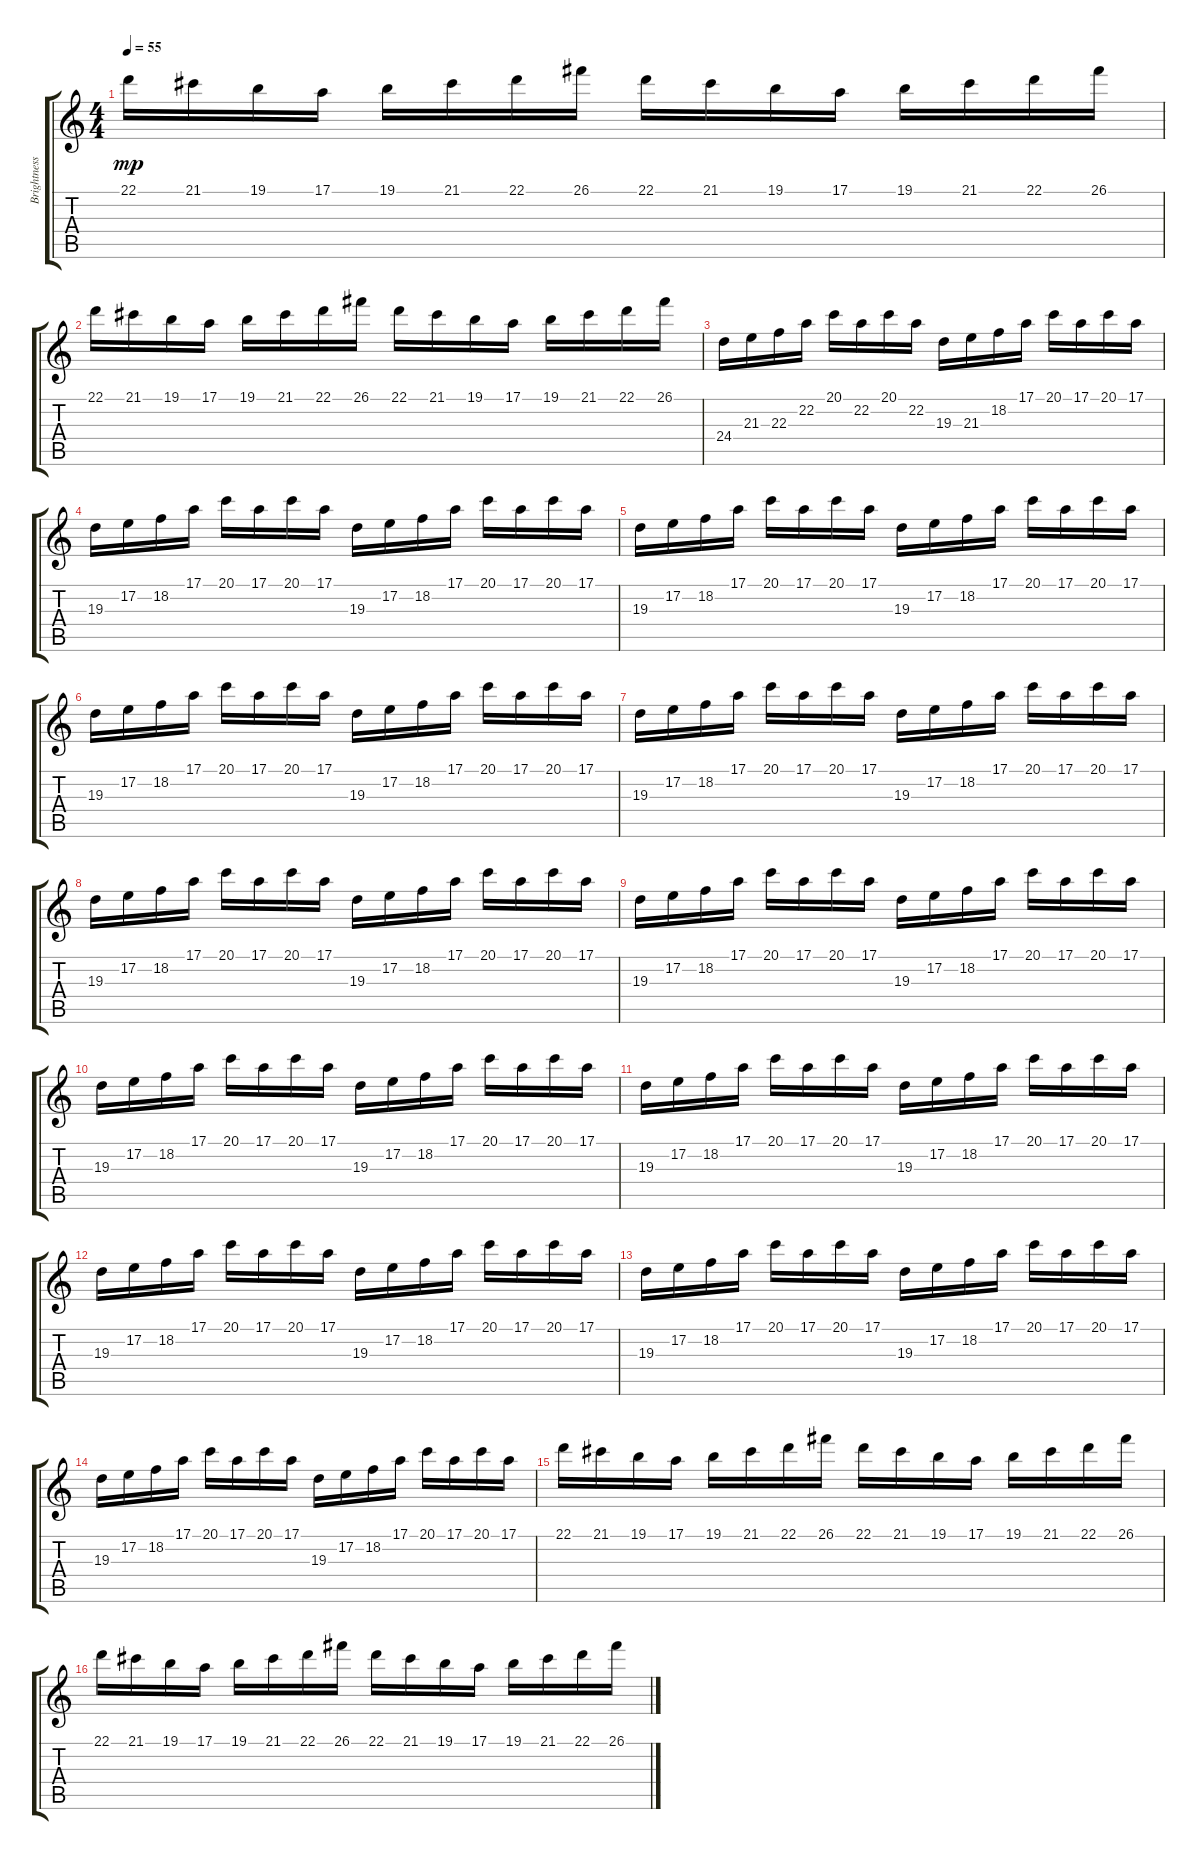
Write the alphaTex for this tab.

\track ("Brightness          " "Brightness") {instrument fx5brightness}
\staff {score tabs}
\tuning (E4 B3 G3 D3 A2 E2) {hide}
\ts (4 4)
\tempo 55
\clef g2
\ks c
22.1.16{dy mp} 21.1.16 19.1.16 17.1.16 19.1.16 21.1.16 22.1.16 26.1.16 22.1.16 21.1.16 19.1.16 17.1.16 19.1.16 21.1.16 22.1.16 26.1.16 |
22.1.16 21.1.16 19.1.16 17.1.16 19.1.16 21.1.16 22.1.16 26.1.16 22.1.16 21.1.16 19.1.16 17.1.16 19.1.16 21.1.16 22.1.16 26.1.16 |
24.4.16 21.3.16 22.3.16 22.2.16 20.1.16 22.2.16 20.1.16 22.2.16 19.3.16 21.3.16 18.2.16 17.1.16 20.1.16 17.1.16 20.1.16 17.1.16 |
19.3.16 17.2.16 18.2.16 17.1.16 20.1.16 17.1.16 20.1.16 17.1.16 19.3.16 17.2.16 18.2.16 17.1.16 20.1.16 17.1.16 20.1.16 17.1.16 |
19.3.16 17.2.16 18.2.16 17.1.16 20.1.16 17.1.16 20.1.16 17.1.16 19.3.16 17.2.16 18.2.16 17.1.16 20.1.16 17.1.16 20.1.16 17.1.16 |
19.3.16 17.2.16 18.2.16 17.1.16 20.1.16 17.1.16 20.1.16 17.1.16 19.3.16 17.2.16 18.2.16 17.1.16 20.1.16 17.1.16 20.1.16 17.1.16 |
19.3.16 17.2.16 18.2.16 17.1.16 20.1.16 17.1.16 20.1.16 17.1.16 19.3.16 17.2.16 18.2.16 17.1.16 20.1.16 17.1.16 20.1.16 17.1.16 |
19.3.16 17.2.16 18.2.16 17.1.16 20.1.16 17.1.16 20.1.16 17.1.16 19.3.16 17.2.16 18.2.16 17.1.16 20.1.16 17.1.16 20.1.16 17.1.16 |
19.3.16 17.2.16 18.2.16 17.1.16 20.1.16 17.1.16 20.1.16 17.1.16 19.3.16 17.2.16 18.2.16 17.1.16 20.1.16 17.1.16 20.1.16 17.1.16 |
19.3.16 17.2.16 18.2.16 17.1.16 20.1.16 17.1.16 20.1.16 17.1.16 19.3.16 17.2.16 18.2.16 17.1.16 20.1.16 17.1.16 20.1.16 17.1.16 |
19.3.16 17.2.16 18.2.16 17.1.16 20.1.16 17.1.16 20.1.16 17.1.16 19.3.16 17.2.16 18.2.16 17.1.16 20.1.16 17.1.16 20.1.16 17.1.16 |
19.3.16 17.2.16 18.2.16 17.1.16 20.1.16 17.1.16 20.1.16 17.1.16 19.3.16 17.2.16 18.2.16 17.1.16 20.1.16 17.1.16 20.1.16 17.1.16 |
19.3.16 17.2.16 18.2.16 17.1.16 20.1.16 17.1.16 20.1.16 17.1.16 19.3.16 17.2.16 18.2.16 17.1.16 20.1.16 17.1.16 20.1.16 17.1.16 |
19.3.16 17.2.16 18.2.16 17.1.16 20.1.16 17.1.16 20.1.16 17.1.16 19.3.16 17.2.16 18.2.16 17.1.16 20.1.16 17.1.16 20.1.16 17.1.16 |
22.1.16 21.1.16 19.1.16 17.1.16 19.1.16 21.1.16 22.1.16 26.1.16 22.1.16 21.1.16 19.1.16 17.1.16 19.1.16 21.1.16 22.1.16 26.1.16 |
22.1.16 21.1.16 19.1.16 17.1.16 19.1.16 21.1.16 22.1.16 26.1.16 22.1.16 21.1.16 19.1.16 17.1.16 19.1.16 21.1.16 22.1.16 26.1.16
